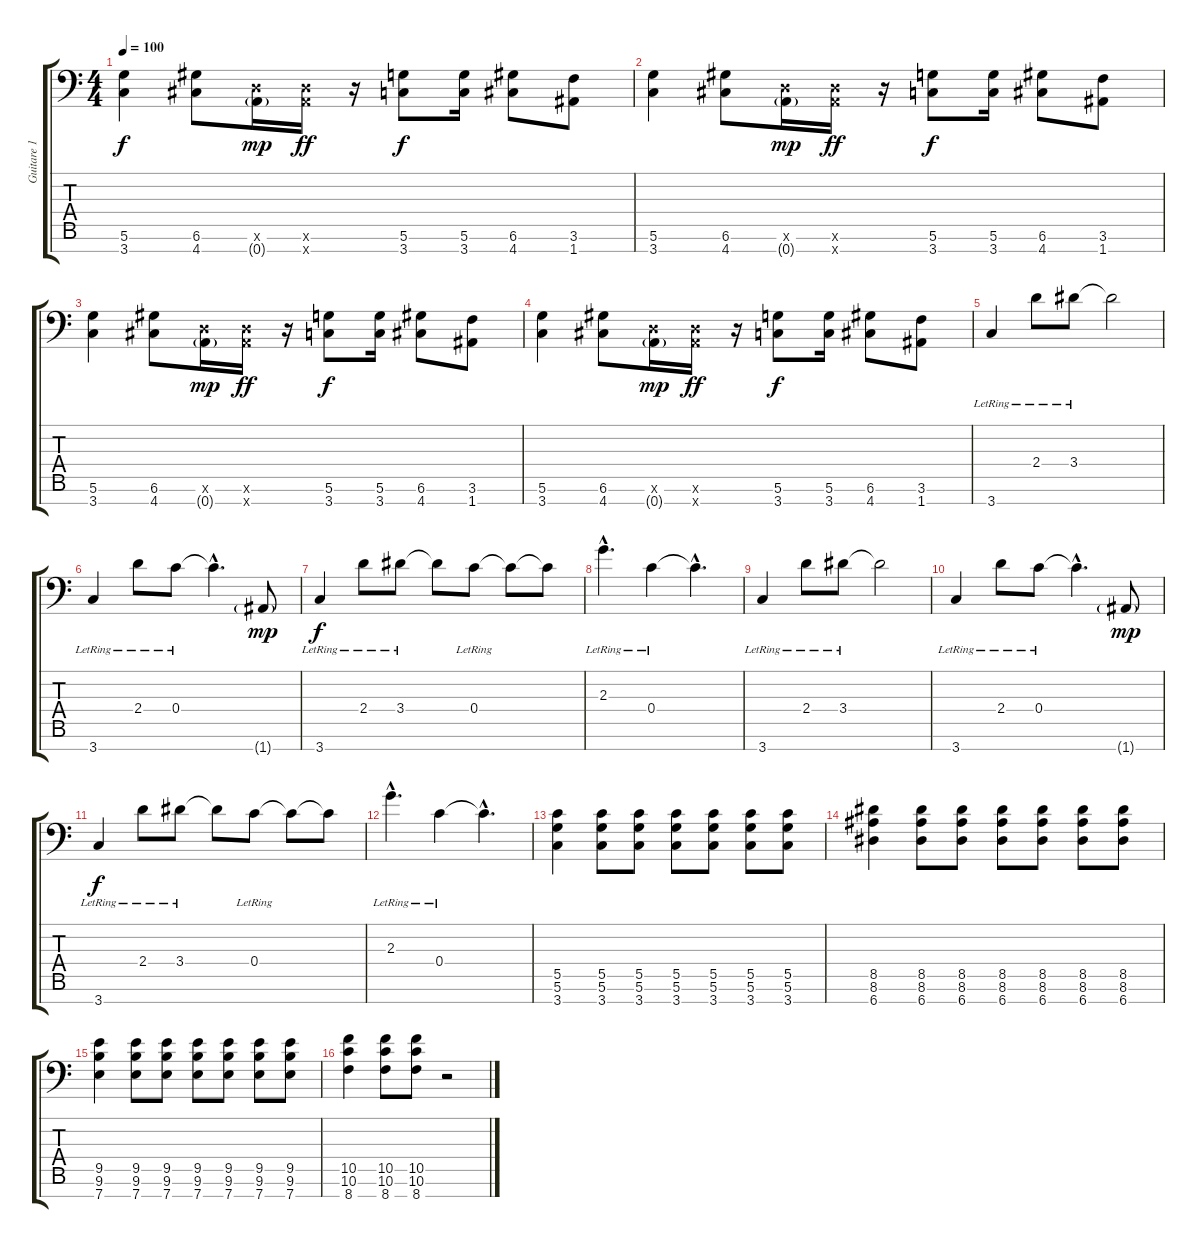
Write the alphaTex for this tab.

\track ("Guitare 1" "Guitare 1") {instrument overdrivenguitar}
\staff {score tabs}
\tuning (D4 A3 F3 C3 G2 D2 A1) {hide}
\ts (4 4)
\tempo 100
\clef f4
\ks c
(5.6 3.7).4{dy f} (6.6 4.7).8 (0.6{x} 0.7{g}).16{dy mp} (0.6{x} 0.7{x}).16{dy ff} r.16 (5.6 3.7).8{dy f} (5.6 3.7).16 (6.6 4.7).8 (3.6 1.7).8 |
(5.6 3.7).4 (6.6 4.7).8 (0.6{x} 0.7{g}).16{dy mp} (0.6{x} 0.7{x}).16{dy ff} r.16 (5.6 3.7).8{dy f} (5.6 3.7).16 (6.6 4.7).8 (3.6 1.7).8 |
(5.6 3.7).4 (6.6 4.7).8 (0.6{x} 0.7{g}).16{dy mp} (0.6{x} 0.7{x}).16{dy ff} r.16 (5.6 3.7).8{dy f} (5.6 3.7).16 (6.6 4.7).8 (3.6 1.7).8 |
(5.6 3.7).4 (6.6 4.7).8 (0.6{x} 0.7{g}).16{dy mp} (0.6{x} 0.7{x}).16{dy ff} r.16 (5.6 3.7).8{dy f} (5.6 3.7).16 (6.6 4.7).8 (3.6 1.7).8 |
3.7{lr}.4{volume 13 instrument electricguitarclean} 2.4{lr}.8 3.4{lr}.8 3.4{t}.2 |
3.7{lr}.4 2.4{lr}.8 0.4{lr}.8 0.4{hac t}.4{d} 1.7{g}.8{dy mp} |
3.7{lr}.4{dy f} 2.4{lr}.8 3.4{lr}.8 3.4{t}.8 0.4{lr}.8 0.4{t}.8 0.4{t}.8 |
2.3{hac lr}.4{d} 0.4{lr}.4 0.4{hac t}.4{d} |
3.7{lr}.4 2.4{lr}.8 3.4{lr}.8 3.4{t}.2 |
3.7{lr}.4 2.4{lr}.8 0.4{lr}.8 0.4{hac t}.4{d} 1.7{g}.8{dy mp} |
3.7{lr}.4{dy f} 2.4{lr}.8 3.4{lr}.8 3.4{t}.8 0.4{lr}.8 0.4{t}.8 0.4{t}.8 |
2.3{hac lr}.4{d} 0.4{lr}.4 0.4{hac t}.4{d} |
(5.5 5.6 3.7).4{volume 16 instrument overdrivenguitar} (5.5 5.6 3.7).8 (5.5 5.6 3.7).8 (5.5 5.6 3.7).8 (5.5 5.6 3.7).8 (5.5 5.6 3.7).8 (5.5 5.6 3.7).8 |
(8.5 8.6 6.7).4 (8.5 8.6 6.7).8 (8.5 8.6 6.7).8 (8.5 8.6 6.7).8 (8.5 8.6 6.7).8 (8.5 8.6 6.7).8 (8.5 8.6 6.7).8 |
(9.5 9.6 7.7).4 (9.5 9.6 7.7).8 (9.5 9.6 7.7).8 (9.5 9.6 7.7).8 (9.5 9.6 7.7).8 (9.5 9.6 7.7).8 (9.5 9.6 7.7).8 |
(10.5 10.6 8.7).4 (10.5 10.6 8.7).8 (10.5 10.6 8.7).8 r.2
